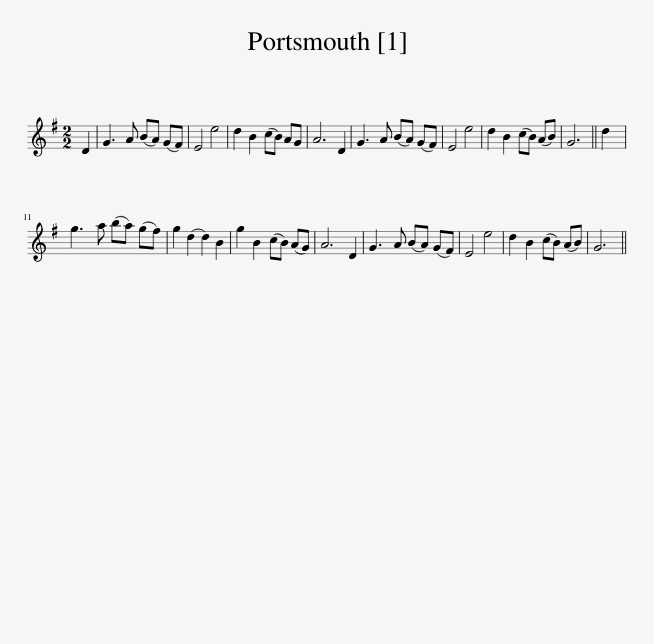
X:1
L:1/8
M:2/2
I:linebreak $
K:G
V:1 treble
V:1
 D2 | G3 A (BA) (GF) | E4 e4 | d2 B2 (cB) AG | A6 D2 | %5
 G3 A (BA) (GF) | E4 e4 | d2 B2 (cB) (AB) | G6 || d2 |$ %10
 g3 a (ba) (gf) | g2 (d2 d2) B2 | g2 B2 (cB) (AG) | A6 D2 | G3 A (BA) (GF) | %15
 E4 e4 | d2 B2 (cB) (AB) | G6 || %18
